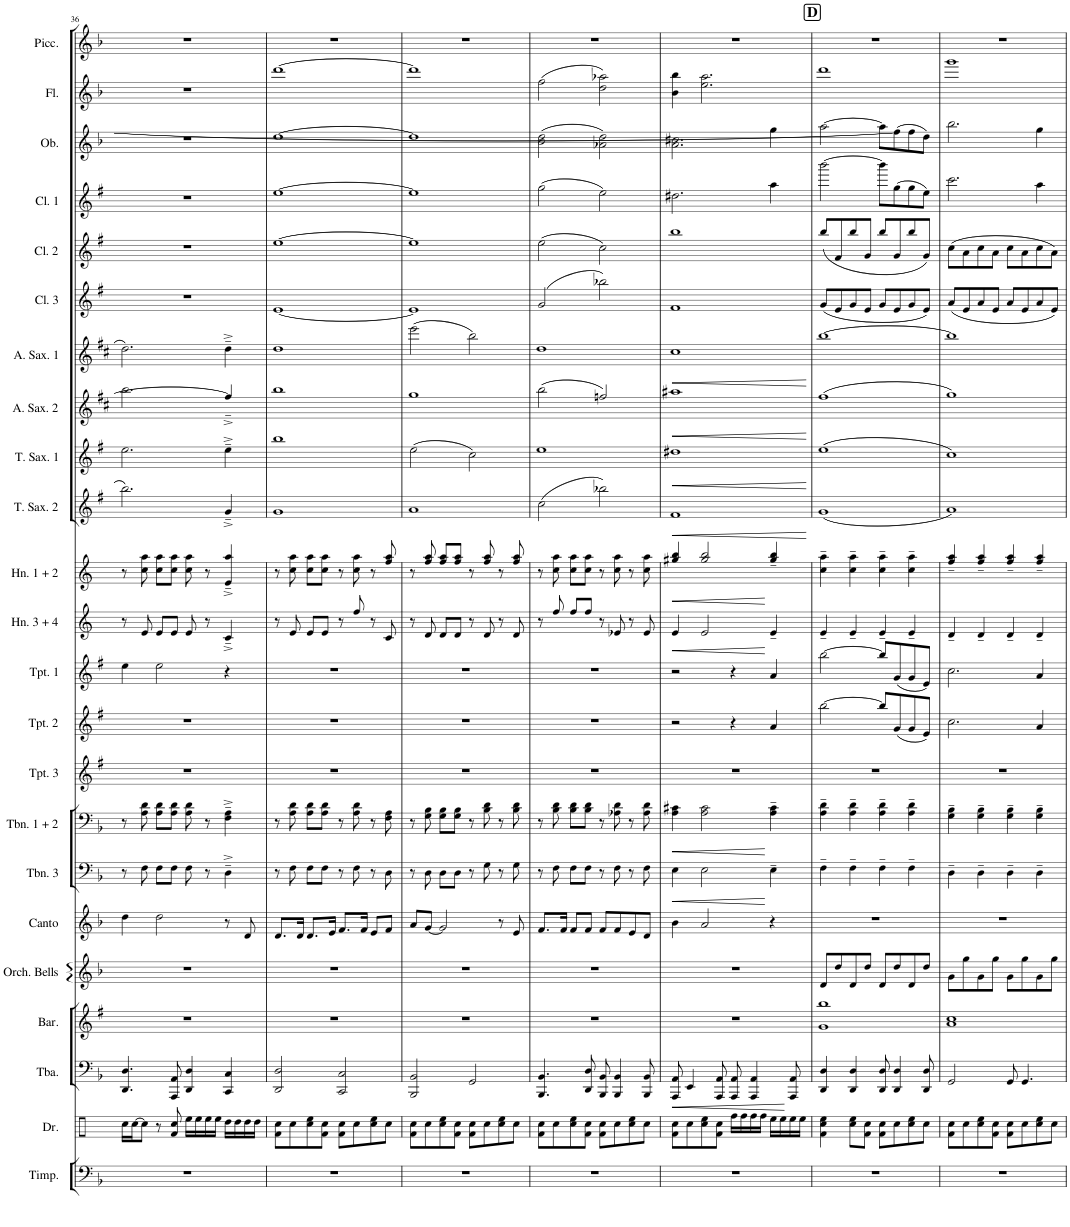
**kern	**kern	**kern	**dynam	**kern	**kern	**kern	**kern	**dynam	**kern	**dynam	**kern	**kern	**kern	**kern	**dynam	**kern	**dynam	**kern	**dynam	**kern	**dynam	**kern	**dynam	**kern	**dynam	**kern	**kern	**kern	**kern	**kern	**kern
*part23	*part22	*part21	*part21	*part20	*part19	*part18	*part17	*part17	*part16	*part16	*part15	*part14	*part13	*part12	*part12	*part11	*part11	*part10	*part10	*part9	*part9	*part8	*part8	*part7	*part7	*part6	*part5	*part4	*part3	*part2	*part1
*staff23	*staff22	*staff21	*staff21	*staff20	*staff19	*staff18	*staff17	*staff17	*staff16	*staff16	*staff15	*staff14	*staff13	*staff12	*staff12	*staff11	*staff11	*staff10	*staff10	*staff9	*staff9	*staff8	*staff8	*staff7	*staff7	*staff6	*staff5	*staff4	*staff3	*staff2	*staff1
*I"Timpani	*I"Drum Set	*I"Tuba	*	*I"Baritone	*I"Orchestral Bells	*I"Canto	*I"Trombone 3	*	*I"Trombone 1+2	*	*I"Trumpet in Bb 3	*I"Trumpet in Bb 2	*I"Trumpet in Bb 1	*I"Horn in F 3 + 4	*	*I"Horn in F 1 + 2	*	*I"Tenor Saxophone 2	*	*I"Tenor Saxophone 1	*	*I"Alto Saxophone 2	*	*I"Alto Saxophone 1	*	*I"Clarinet in Bb 3	*I"Clarinet in Bb 2	*I"Clarinet in Bb 1	*I"Oboe	*I"Flute	*I"Piccolo
*I'Timp.	*I'Dr.	*I'Tba.	*	*I'Bar.	*I'Orch. Bells	*I'Canto	*I'Tbn. 3	*	*I'Tbn. 1 + 2	*	*I'Tpt. 3	*I'Tpt. 2	*I'Tpt. 1	*I'Hn. 3 + 4	*	*I'Hn. 1 + 2	*	*I'T. Sax. 2	*	*I'T. Sax. 1	*	*I'A. Sax. 2	*	*I'A. Sax. 1	*	*I'Cl. 3	*I'Cl. 2	*I'Cl. 1	*I'Ob.	*I'Fl.	*I'Picc.
!!LO:PB:g=z
*clefF4	*clefX	*clefF4	*	*clefG2	*clefG2	*clefG2	*clefF4	*	*clefF4	*	*clefG2	*clefG2	*clefG2	*clefG2	*	*clefG2	*	*clefG2	*	*clefG2	*	*clefG2	*	*clefG2	*	*clefG2	*clefG2	*clefG2	*clefG2	*clefG2	*clefG2
*	*	*	*	*Trd1c2	*	*	*	*	*	*	*Trd1c2	*Trd1c2	*Trd1c2	*Trd4c7	*	*Trd4c7	*	*Trd1c2	*	*Trd1c2	*	*Trd5c9	*	*Trd5c9	*	*Trd1c2	*Trd1c2	*Trd1c2	*	*	*Trd-7c-12
*k[b-]	*k[]	*k[b-]	*	*k[f#]	*k[b-]	*k[b-]	*k[b-]	*	*k[b-]	*	*k[f#]	*k[f#]	*k[f#]	*k[]	*	*k[]	*	*k[f#]	*	*k[f#]	*	*k[f#c#]	*	*k[f#c#]	*	*k[f#]	*k[f#]	*k[f#]	*k[b-]	*k[b-]	*k[b-]
*M4/4	*M4/4	*M4/4	*	*M4/4	*M4/4	*M4/4	*M4/4	*	*M4/4	*	*M4/4	*M4/4	*M4/4	*M4/4	*	*M4/4	*	*M4/4	*	*M4/4	*	*M4/4	*	*M4/4	*	*M4/4	*M4/4	*M4/4	*M4/4	*M4/4	*M4/4
=36	=36	=36	=36	=36	=36	=36	=36	=36	=36	=36	=36	=36	=36	=36	=36	=36	=36	=36	=36	=36	=36	=36	=36	=36	=36	=36	=36	=36	=36	=36	=36
1r	16cc\LL	4.DD/ 4.D/	.	1r	1r	4dd\	8r	.	8r	.	1r	1r	4ee\	8r	.	8r	.	2.bb\	.	2.ee\	.	2.bb\	.	2.dd\	.	1r	1r	1r	1r	1r	1r
.	[16cc\J	.	.	.	.	.	.	.	.	.	.	.	.	.	.	.	.	.	.	.	.	.	.	.	.	.	.	.	.	.	.
.	8cc\J]	.	.	.	.	.	8F\	.	8A\ 8d\	.	.	.	.	8e/	.	8cc\ 8aa\	.	.	.	.	.	.	.	.	.	.	.	.	.	.	.
.	8r	.	.	.	.	2dd\	8F\L	.	8A\ 8d\L	.	.	.	2ee\	8e/L	.	8cc\ 8aa\L	.	.	.	.	.	.	.	.	.	.	.	.	.	.	.
.	8f/ 8cc/	8AAA/ 8AA/	.	.	.	.	8F\J	.	8A\ 8d\J	.	.	.	.	8e/J	.	8cc\ 8aa\J	.	.	.	.	.	.	.	.	.	.	.	.	.	.	.
.	16ee\LL	4DD/ 4D/	.	.	.	.	8F\	.	8A\ 8d\	.	.	.	.	8e/	.	8cc\ 8aa\	.	.	.	.	.	.	.	.	.	.	.	.	.	.	.
.	16ee\	.	.	.	.	.	.	.	.	.	.	.	.	.	.	.	.	.	.	.	.	.	.	.	.	.	.	.	.	.	.
.	16ee\	.	.	.	.	.	8r	.	8r	.	.	.	.	8r	.	8r	.	.	.	.	.	.	.	.	.	.	.	.	.	.	.
.	16ee\JJ	.	.	.	.	.	.	.	.	.	.	.	.	.	.	.	.	.	.	.	.	.	.	.	.	.	.	.	.	.	.
.	16dd\LL	4CC/ 4C/	.	.	.	8r	4D~^\	.	4F\~^ 4A\~^	.	.	.	4r	4c~^/	.	4e/~^ 4aa/~^	.	4g~^/	.	4ee~^\	.	4ff#~^/]	.	4dd~^\	.	.	.	.	.	.	.
.	16dd\	.	.	.	.	.	.	.	.	.	.	.	.	.	.	.	.	.	.	.	.	.	.	.	.	.	.	.	.	.	.
.	16dd\	.	.	.	.	8d/	.	.	.	.	.	.	.	.	.	.	.	.	.	.	.	.	.	.	.	.	.	.	.	.	.
.	16dd\JJ	.	.	.	.	.	.	.	.	.	.	.	.	.	.	.	.	.	.	.	.	.	.	.	.	.	.	.	.	.	.
=37	=37	=37	=37	=37	=37	=37	=37	=37	=37	=37	=37	=37	=37	=37	=37	=37	=37	=37	=37	=37	=37	=37	=37	=37	=37	=37	=37	=37	=37	=37	=37
1r	8f\ 8cc\L	2DD/ 2D/	.	1r	1r	8.d/L	8r	.	8r	.	1r	1r	1r	8r	.	8r	.	1g	.	1bb	.	1bb	.	1dd	.	[1e	[1ee	[1ee	[1dd	[1ddd	1r
.	8cc\	.	.	.	.	.	8F\	.	8A\ 8d\	.	.	.	.	8e/	.	8cc\ 8aa\	.	.	.	.	.	.	.	.	.	.	.	.	.	.	.
.	.	.	.	.	.	16d/Jk	.	.	.	.	.	.	.	.	.	.	.	.	.	.	.	.	.	.	.	.	.	.	.	.	.
.	8cc\ 8ee\	.	.	.	.	8.d/L	8F\L	.	8A\ 8d\L	.	.	.	.	8e/L	.	8cc\ 8aa\L	.	.	.	.	.	.	.	.	.	.	.	.	.	.	.
.	8f\ 8cc\J	.	.	.	.	.	8F\J	.	8A\ 8d\J	.	.	.	.	8e/J	.	8cc\ 8aa\J	.	.	.	.	.	.	.	.	.	.	.	.	.	.	.
.	.	.	.	.	.	16e/Jk	.	.	.	.	.	.	.	.	.	.	.	.	.	.	.	.	.	.	.	.	.	.	.	.	.
.	8f\ 8cc\L	2CC/ 2C/	.	.	.	8.f/L	8r	.	8r	.	.	.	.	8r	.	8r	.	.	.	.	.	.	.	.	.	.	.	.	.	.	.
.	8cc\	.	.	.	.	.	8F\	.	8A\ 8d\	.	.	.	.	8ff/	.	8cc\ 8aa\	.	.	.	.	.	.	.	.	.	.	.	.	.	.	.
.	.	.	.	.	.	16f/Jk	.	.	.	.	.	.	.	.	.	.	.	.	.	.	.	.	.	.	.	.	.	.	.	.	.
.	8cc\ 8ee\	.	.	.	.	8e/L	8r	.	8r	.	.	.	.	8r	.	8r	.	.	.	.	.	.	.	.	.	.	.	.	.	.	.
.	8cc\J	.	.	.	.	8f/J	8D\	.	8F\ 8A\	.	.	.	.	8c/	.	8ff/ 8aa/	.	.	.	.	.	.	.	.	.	.	.	.	.	.	.
=38	=38	=38	=38	=38	=38	=38	=38	=38	=38	=38	=38	=38	=38	=38	=38	=38	=38	=38	=38	=38	=38	=38	=38	=38	=38	=38	=38	=38	=38	=38	=38
1r	8f\ 8cc\L	2BBB-/ 2BB-/	.	1r	1r	8a/L	8r	.	8r	.	1r	1r	1r	8r	.	8r	.	1a	.	(2ee\	.	1gg	.	(2eee\	.	1e]	1ee]	1ee]	1dd]	1ddd]	1r
.	8cc\	.	.	.	.	[8g/J	8D\	.	8G\ 8B-\	.	.	.	.	8d/	.	8ff/ 8aa/	.	.	.	.	.	.	.	.	.	.	.	.	.	.	.
.	8cc\ 8ee\	.	.	.	.	2g/]	8D\L	.	8G\ 8B-\L	.	.	.	.	8d/L	.	8ff/ 8aa/L	.	.	.	.	.	.	.	.	.	.	.	.	.	.	.
.	8f\ 8cc\J	.	.	.	.	.	8D\J	.	8G\ 8B-\J	.	.	.	.	8d/J	.	8ff/ 8aa/J	.	.	.	.	.	.	.	.	.	.	.	.	.	.	.
.	8f\ 8cc\L	2GG/	.	.	.	.	8r	.	8r	.	.	.	.	8r	.	8r	.	.	.	2cc\)	.	.	.	2bb\)	.	.	.	.	.	.	.
.	8cc\	.	.	.	.	.	8G\	.	8B-\ 8d\	.	.	.	.	8d/	.	8ff/ 8aa/	.	.	.	.	.	.	.	.	.	.	.	.	.	.	.
.	8cc\ 8ee\	.	.	.	.	8r	8r	.	8r	.	.	.	.	8r	.	8r	.	.	.	.	.	.	.	.	.	.	.	.	.	.	.
.	8cc\J	.	.	.	.	8e/	8G\	.	8B-\ 8d\	.	.	.	.	8d/	.	8ff/ 8aa/	.	.	.	.	.	.	.	.	.	.	.	.	.	.	.
=39	=39	=39	=39	=39	=39	=39	=39	=39	=39	=39	=39	=39	=39	=39	=39	=39	=39	=39	=39	=39	=39	=39	=39	=39	=39	=39	=39	=39	=39	=39	=39
1r	8f\ 8cc\L	4.BBB-/ 4.BB-/	.	1r	1r	8.f/L	8r	.	8r	.	1r	1r	1r	8r	.	8r	.	(2cc\	.	1ee	.	(2bb\	.	1dd	.	(2g/	(2ee\	(2gg\	(2b-\ 2dd\	(2ff\	1r
.	8cc\	.	.	.	.	.	8F\	.	8B-\ 8d\	.	.	.	.	8ff/	.	8cc\ 8aa\	.	.	.	.	.	.	.	.	.	.	.	.	.	.	.
.	.	.	.	.	.	16f/Jk	.	.	.	.	.	.	.	.	.	.	.	.	.	.	.	.	.	.	.	.	.	.	.	.	.
.	8cc\ 8ee\	.	.	.	.	8f/L	8F\L	.	8B-\ 8d\L	.	.	.	.	8ff/L	.	8cc\ 8aa\L	.	.	.	.	.	.	.	.	.	.	.	.	.	.	.
.	8f\ 8cc\J	8DD/ 8D/	.	.	.	8f/J	8F\J	.	8B-\ 8d\J	.	.	.	.	8ff/J	.	8cc\ 8aa\J	.	.	.	.	.	.	.	.	.	.	.	.	.	.	.
.	8f\ 8cc\L	8BBB-/ 8BB-/	.	.	.	8f/L	8r	.	8r	.	.	.	.	8r	.	8r	.	2bb-X\)	.	.	.	2ffn/)	.	.	.	2bb-X\)	2cc\)	2ee\)	2a-X\ 2dd\)	2dd\ 2aa-X\)	.
.	8cc\	4BBB-/ 4BB-/	.	.	.	8f/	8F\	.	8A-X\ 8d\	.	.	.	.	8e-X/	.	8cc\ 8aa\	.	.	.	.	.	.	.	.	.	.	.	.	.	.	.
.	8cc\ 8ee\	.	.	.	.	8e/	8r	.	8r	.	.	.	.	8r	.	8r	.	.	.	.	.	.	.	.	.	.	.	.	.	.	.
.	8cc\J	8BBB-/ 8BB-/	.	.	.	8d/J	8F\	.	8A-\ 8d\	.	.	.	.	8e-/	.	8cc\ 8aa\	.	.	.	.	.	.	.	.	.	.	.	.	.	.	.
=40	=40	=40	=40	=40	=40	=40	=40	=40	=40	=40	=40	=40	=40	=40	=40	=40	=40	=40	=40	=40	=40	=40	=40	=40	=40	=40	=40	=40	=40	=40	=40
!	!	!	!LO:HP:b	!	!	!	!	!LO:HP:b	!	!LO:HP:b	!	!	!	!	!LO:HP:b	!	!LO:HP:b	!	!LO:HP:b	!	!LO:HP:b	!	!LO:HP:b	!	!LO:HP:b	!	!	!	!	!	!
1r	8f\ 8cc\L	8AAA/ 8AA/	<	1r	1r	4b-\	4E\	<	4A\ 4c#X\	<	1r	2r	2r	4e/	<	4gg#X/ 4bb/	<	1f#	<	1dd#X	<	1aa#X	<	1cc#	<	1f#	1bb	2.dd#X\	2.a\ 2.cc#X\	4b-\ 4bb-\	1r
.	8cc\	4EE/	.	.	.	.	.	.	.	.	.	.	.	.	.	.	.	.	.	.	.	.	.	.	.	.	.	.	.	.	.
.	8cc\ 8ee\	.	.	.	.	2a/	2E\	.	2A\ 2c#\	.	.	.	.	2e/	.	2gg#/ 2bb/	.	.	.	.	.	.	.	.	.	.	.	.	.	2.ee\ 2.aa\	.
.	8f\ 8cc\J	8AAA/ 8AA/	.	.	.	.	.	.	.	.	.	.	.	.	.	.	.	.	.	.	.	.	.	.	.	.	.	.	.	.	.
.	16ff\LL	8AAA/ 8AA/	.	.	.	.	.	.	.	.	.	4r	4r	.	.	.	.	.	.	.	.	.	.	.	.	.	.	.	.	.	.
.	16ff\	.	.	.	.	.	.	.	.	.	.	.	.	.	.	.	.	.	.	.	.	.	.	.	.	.	.	.	.	.	.
.	16ff\	4AAA/ 4AA/	.	.	.	.	.	.	.	.	.	.	.	.	.	.	.	.	.	.	.	.	.	.	.	.	.	.	.	.	.
.	16ff\JJ	.	.	.	.	.	.	.	.	.	.	.	.	.	.	.	.	.	.	.	.	.	.	.	.	.	.	.	.	.	.
.	16ee\LL	.	.	.	.	4r	4E~\	[	4A\~ 4c#\~	[	.	4a/	4a/	4e~/	[	4gg#/~ 4bb/~	[	.	.	.	.	.	.	.	.	.	.	4aa\	4gg\	.	.
.	16ee\	.	.	.	.	.	.	.	.	.	.	.	.	.	.	.	.	.	.	.	.	.	.	.	.	.	.	.	.	.	.
.	16ee\	8AAA/ 8AA/	[	.	.	.	.	.	.	.	.	.	.	.	.	.	.	.	.	.	.	.	.	.	.	.	.	.	.	.	.
.	16ee\JJ	.	.	.	.	.	.	.	.	.	.	.	.	.	.	.	.	.	.	.	.	.	.	.	.	.	.	.	.	.	.
.	.	.	.	.	.	.	.	.	.	.	.	.	.	.	.	.	.	.	[	.	[	.	[	.	[	.	.	.	.	.	.
!!LO:REH:place=s1:a:B:cj:fs=14:t=D
=41	=41	=41	=41	=41	=41	=41	=41	=41	=41	=41	=41	=41	=41	=41	=41	=41	=41	=41	=41	=41	=41	=41	=41	=41	=41	=41	=41	=41	=41	=41	=41
1r	4f\ 4cc\ 4ee\	4DD/ 4D/	.	1g 1bb	8d/L	1r	4F~\	.	4A\~ 4d\~	.	1r	[2bb\	[2bb\	4e~/	.	4cc\~ 4aa\~	.	(1g	.	(1ee	.	(1ff#	.	[1bb	.	(8g/L	(8bb/L	[2bbb\	[2aa\	1ddd	1r
.	.	.	.	.	8dd/	.	.	.	.	.	.	.	.	.	.	.	.	.	.	.	.	.	.	.	.	8e/	8f#/	.	.	.	.
.	8cc\ 8ee\L	4DD/ 4D/	.	.	8d/	.	4F~\	.	4A\~ 4d\~	.	.	.	.	4e~/	.	4cc\~ 4aa\~	.	.	.	.	.	.	.	.	.	8g/	8bb/	.	.	.	.
.	8f\ 8cc\J	.	.	.	8dd/J	.	.	.	.	.	.	.	.	.	.	.	.	.	.	.	.	.	.	.	.	8e/J	8g/J	.	.	.	.
.	8f\ 8cc\L	8DD/ 8D/	.	.	8d/L	.	4F~\	.	4A\~ 4d\~	.	.	8bb/L]	8bb/L]	4e~/	.	4cc\~ 4aa\~	.	.	.	.	.	.	.	.	.	8g/L	8bb/L	8bbb\L]	8aa\L]	.	.
.	8cc\	4DD/ 4D/	.	.	8dd/	.	.	.	.	.	.	(8g/	(8g/	.	.	.	.	.	.	.	.	.	.	.	.	8e/	8g/	(8gg\	(8ff\]	.	.
.	8cc\ 8ee\	.	.	.	8d/	.	4F~\	.	4A\~ 4d\~	.	.	8g/	8g/	4e~/	.	4cc\~ 4aa\~	.	.	.	.	.	.	.	.	.	8g/	8bb/	8gg\	8ff\	.	.
.	8cc\J	8DD/ 8D/	.	.	8dd/J	.	.	.	.	.	.	8e/J)	8e/J)	.	.	.	.	.	.	.	.	.	.	.	.	8e/J)	8g/J)	8ee\J)	8dd\J)	.	.
=42	=42	=42	=42	=42	=42	=42	=42	=42	=42	=42	=42	=42	=42	=42	=42	=42	=42	=42	=42	=42	=42	=42	=42	=42	=42	=42	=42	=42	=42	=42	=42
1r	8f\ 8cc\L	2GG/	.	1a 1cc	8g\L	1r	4D~\	.	4G\~ 4B-\~	.	1r	2.cc\	2.cc\	4d~/	.	4ff/~ 4aa/~	.	1a)	.	1cc)	.	1gg)	.	1bb]	.	(8a/L	(8cc\L	2.ccc\	2.bb-\	1ggg	1r
.	8cc\	.	.	.	8gg\	.	.	.	.	.	.	.	.	.	.	.	.	.	.	.	.	.	.	.	.	8e/	8a\	.	.	.	.
.	8cc\ 8ee\	.	.	.	8g\	.	4D~\	.	4G\~ 4B-\~	.	.	.	.	4d~/	.	4ff/~ 4aa/~	.	.	.	.	.	.	.	.	.	8a/	8cc\	.	.	.	.
.	8f\ 8cc\J	.	.	.	8gg\J	.	.	.	.	.	.	.	.	.	.	.	.	.	.	.	.	.	.	.	.	8e/J	8a\J	.	.	.	.
.	8f\ 8cc\L	8GG/	.	.	8g\L	.	4D~\	.	4G\~ 4B-\~	.	.	.	.	4d~/	.	4ff/~ 4aa/~	.	.	.	.	.	.	.	.	.	8a/L	8cc\L	.	.	.	.
.	8cc\	4.GG/	.	.	8gg\	.	.	.	.	.	.	.	.	.	.	.	.	.	.	.	.	.	.	.	.	8e/	8a\	.	.	.	.
.	8cc\ 8ee\	.	.	.	8g\	.	4D~\	.	4G\~ 4B-\~	.	.	4a/	4a/	4d~/	.	4ff/~ 4aa/~	.	.	.	.	.	.	.	.	.	8a/	8cc\	4aa\	4gg\	.	.
.	8cc\J	.	.	.	8gg\J	.	.	.	.	.	.	.	.	.	.	.	.	.	.	.	.	.	.	.	.	8e/J)	8a\J)	.	.	.	.
=	=	=	=	=	=	=	=	=	=	=	=	=	=	=	=	=	=	=	=	=	=	=	=	=	=	=	=	=	=	=	=
*-	*-	*-	*-	*-	*-	*-	*-	*-	*-	*-	*-	*-	*-	*-	*-	*-	*-	*-	*-	*-	*-	*-	*-	*-	*-	*-	*-	*-	*-	*-	*-
